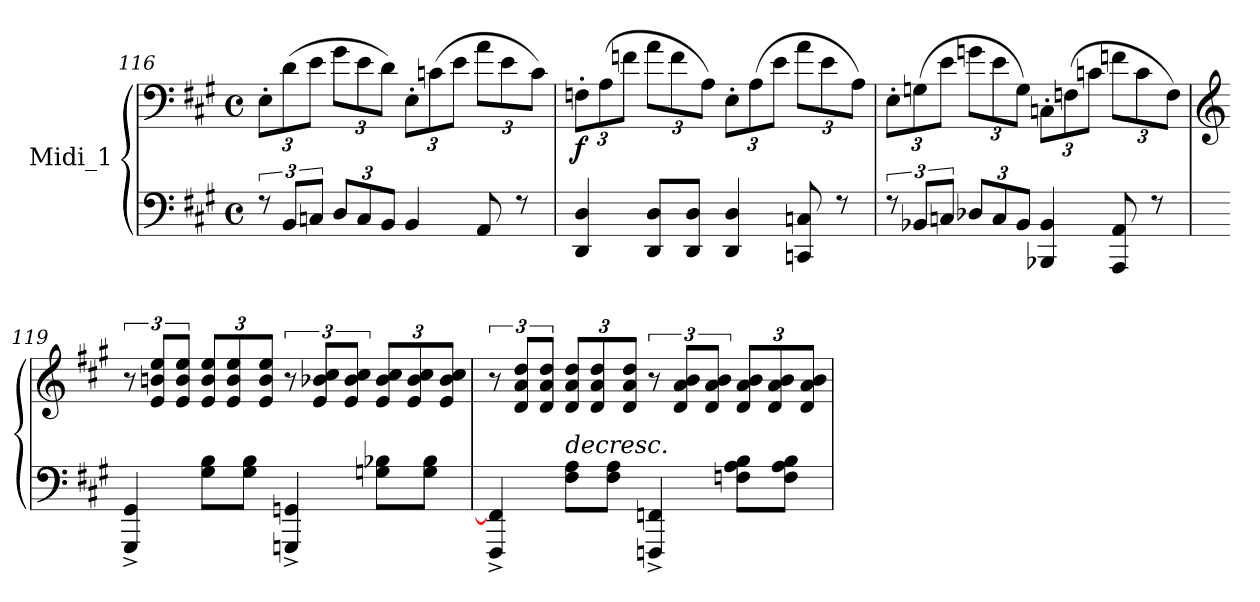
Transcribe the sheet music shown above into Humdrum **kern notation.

**kern	**kern	**dynam
*part1	*part1	*part1
*staff2	*staff1	*staff1/2
*I"Midi_1	*	*
*clefF4	*clefF4	*
*k[f#c#g#]	*k[f#c#g#]	*
*A:	*A:	*
*M4/4	*M4/4	*
*met(c)	*met(c)	*
=116	=116	=116
*^	*	*
*	*	*Xbrackettup	*
12r	1ryy	12E'\L	.
12BB/L	.	(>12d\	.
12Cn/J	.	12e\J	.
*Xbrackettup	*	*	*
12D/L	.	12g#\L	.
12C/	.	12e\	.
12BB/J	.	12d\J)	.
4BB/	.	12E'\L	.
.	.	(>12cn\	.
.	.	12e\J	.
8AA/	.	12a\L	.
.	.	12e\	.
8r	.	.	.
.	.	12c\J)	.
=117	=117	=117	=117
!	!	!	!LO:DY:b
4DD/ 4D/	1ryy	12Fn'\L	f
.	.	(>12A\	.
.	.	12fn\J	.
8DD/ 8D/L	.	12a\L	.
.	.	12f\	.
8DD/ 8D/J	.	.	.
.	.	12A\J)	.
4DD/ 4D/	.	12E'\L	.
.	.	(>12A\	.
.	.	12e\J	.
8CCn/ 8Cn/	.	12a\L	.
.	.	12e\	.
8r	.	.	.
.	.	12A\J)	.
!!LO:LB:g=z
=118	=118	=118	=118
*brackettup	*	*	*
12r	1ryy	12E'\L	.
12BB-X/L	.	(>12Gn\	.
12Cn/J	.	12e\J	.
*Xbrackettup	*	*	*
12D-X/L	.	12gn\L	.
12C/	.	12e\	.
12BB-/J	.	12G\J)	.
4BBB-X/ 4BB-/	.	12Cn'\L	.
.	.	(>12Fn\	.
.	.	12cn\J	.
8AAA/ 8AA/	.	12fn\L	.
.	.	12c\	.
8r	.	.	.
.	.	12F\J)	.
!!LO:LB:g=z
=119	=119	=119	=119
*	*	*clefG2	*
*	*	*brackettup	*
*	*	*MM85	*
4GGG#i/^ 4GG#i/^	2ryy	12r	.
.	.	12e/ 12bni/ 12ee/L	.
.	.	12e/ 12b/ 12ee/J	.
*	*	*Xbrackettup	*
8G#\ 8B\L	.	12e/ 12b/ 12ee/L	.
.	.	12e/ 12b/ 12ee/	.
8G#\ 8B\J	.	.	.
.	.	12e/ 12b/ 12ee/J	.
*	*	*brackettup	*
4GGGn/^ 4GGn/^	2ryy	12r	.
.	.	12e/ 12b-X/ 12cc#i/L	.
.	.	12e/ 12b-/ 12cc#/J	.
*	*	*Xbrackettup	*
8Gn\ 8B-X\L	.	12e/ 12b-/ 12cc#/L	.
.	.	12e/ 12b-/ 12cc#/	.
8G\ 8B-\J	.	.	.
.	.	12e/ 12b-/ 12cc#/J	.
=120	=120	=120	=120
*	*	*brackettup	*
4FFF#/^ 4FF#/]^	2ryy	12r	.
.	.	12d/ 12a/ 12dd/L	.
.	.	12d/ 12a/ 12dd/J	.
*	*	*Xbrackettup	*
!LO:TX:a:i:t=decresc.	!	!	!
8F#\ 8A\L	.	12d/ 12a/ 12dd/L	.
.	.	12d/ 12a/ 12dd/	.
8F#\ 8A\J	.	.	.
.	.	12d/ 12a/ 12dd/J	.
*	*	*brackettup	*
4FFFn/^ 4FFn/^	3.ryy	12r	.
.	.	12d/ 12a/ 12b/L	.
.	.	12d/ 12a/ 12b/J	.
*	*	*Xbrackettup	*
8Fn\ 8A\ 8B\L	.	12d/ 12a/ 12b/L	.
.	.	12d/ 12a/ 12b/	.
8F\ 8A\ 8B\J	.	.	.
.	.	12d/ 12a/ 12b/J	.
*v	*v	*	*
=	=	=
*-	*-	*-
